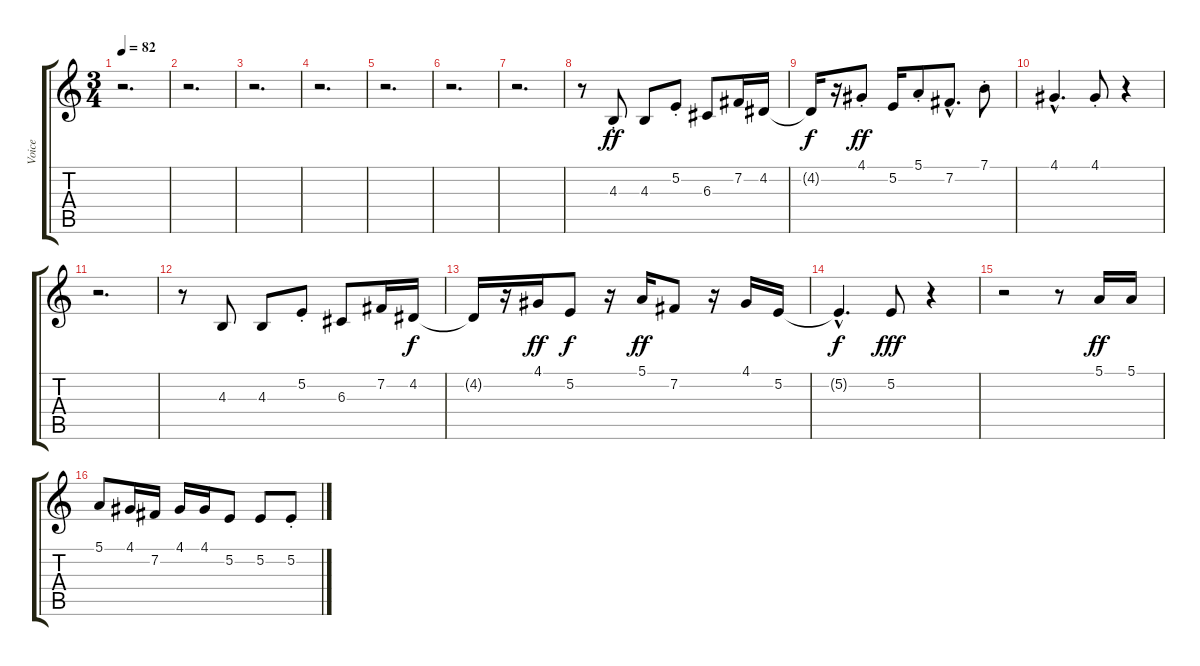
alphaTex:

\track ("Voice" "Voice") {instrument lead3calliope}
\staff {score tabs}
\tuning (E4 B3 G3 D3 A2 E2) {hide}
\ts (3 4)
\tempo 82
\clef g2
\ks c
r.2{d dy f} |
r.2{d} |
r.2{d} |
r.2{d} |
r.2{d} |
r.2{d} |
r.2{d} |
r.8 4.3{st}.8{dy ff balance 8} 4.3.8 5.2{st}.8 6.3.8 7.2.16 4.2.16 |
4.2{t}.16{dy f} r.16 4.1{st}.8{dy ff} 5.2.16 5.1{st}.8 7.2{hac}.8{d} 7.1{st}.8 |
4.1{hac}.4{d} 4.1{st}.8 r.4 |
r.2{d} |
r.8 4.3.8 4.3.8 5.2{st}.8 6.3.8 7.2.16 4.2.16{dy f} |
4.2{t}.16 r.16 4.1.16{dy ff} 5.2.8{dy f} r.16 5.1.16{dy ff} 7.2.8 r.16 4.1.16 5.2.16 |
5.2{hac t}.4{d dy f} 5.2.8{dy fff} r.4 |
r.2 r.8 5.1.16{dy ff} 5.1.16 |
5.1.8 4.1.16 7.2.16 4.1.16 4.1.16 5.2.8 5.2.8 5.2{st}.8
